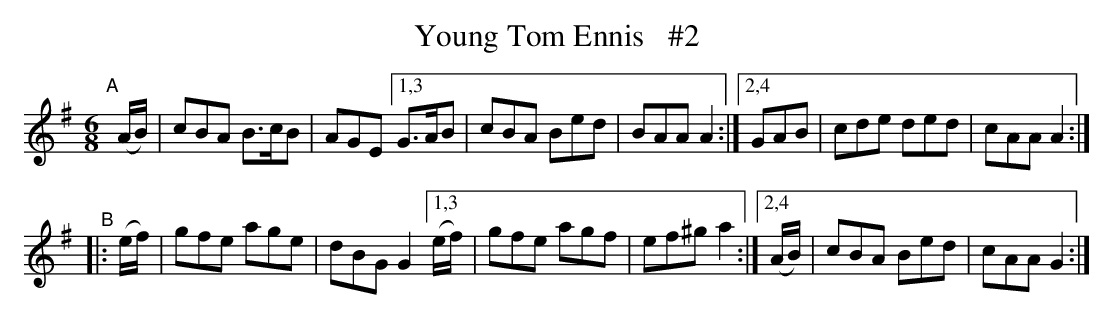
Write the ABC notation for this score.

X:1
T: Young Tom Ennis   #2
M: 6/8
L: 1/8
K: Ador
"^A"\
[|] (A/B/)| cBA B>cB | AGE \
[1,3 G>AB | cBA Bed | BAA A2 :|\
[2,4 GAB  | cde ded | cAA A2 :|
"^B"\
|:   (e/f/) | gfe age | dBG G2 \
[1,3 (e/f/) | gfe agf | ef^g a2 :|\
[2,4 (A/B/) | cBA Bed | cAA G2 :|
